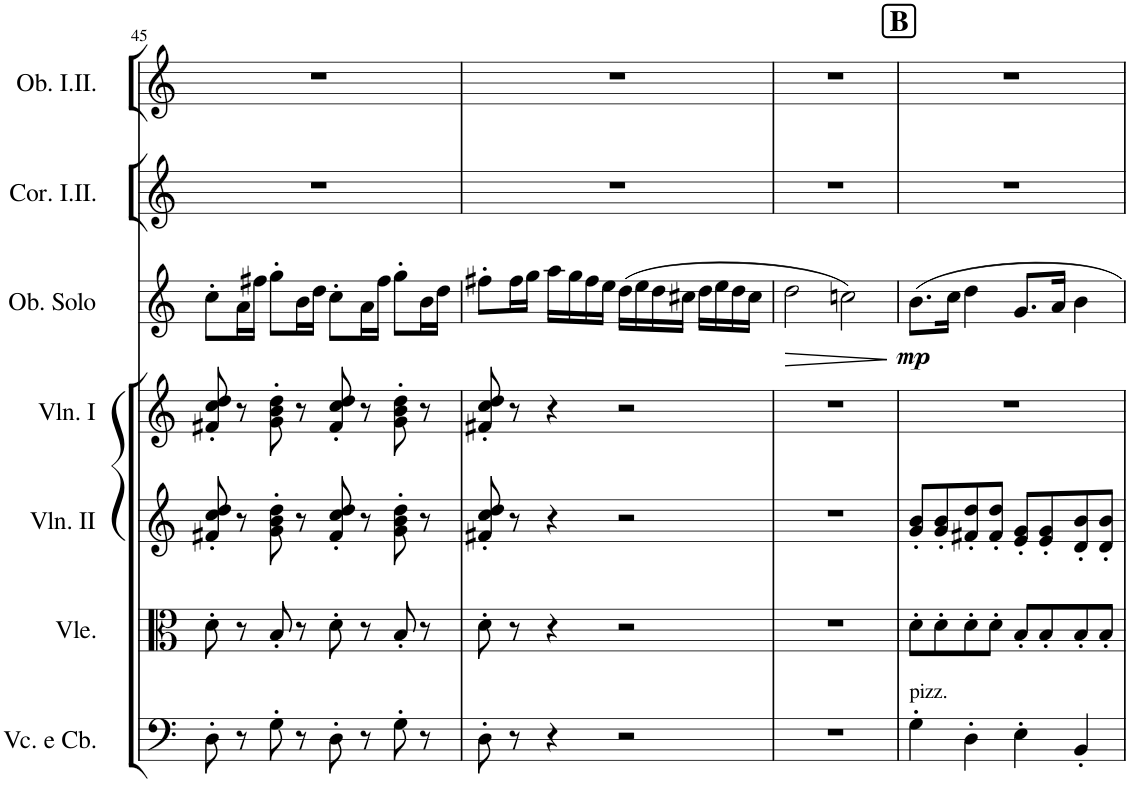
**kern	**kern	**kern	**kern	**kern	**dynam	**kern	**kern
*part7	*part6	*part5	*part4	*part3	*part3	*part2	*part1
*staff7	*staff6	*staff5	*staff4	*staff3	*staff3	*staff2	*staff1
*I"Violoncelli e Bassi *	*I"Viole	*I"Violini II	*I"Violini I	*I"Oboe Solo	*	*I"Corni in C I.II.	*I"Oboi I.II.
*	*I'Vle.	*I'Vln. II	*I'Vln. I	*I'Ob. Solo	*	*I'Cor. I.II.	*I'Ob. I.II.
!!LO:PB:g=z
*clefF4	*clefC3	*clefG2	*clefG2	*clefG2	*	*clefG2	*clefG2
*	*	*	*	*	*	*Trd7c12	*
*k[]	*k[]	*k[]	*k[]	*k[]	*	*k[]	*k[]
*M4/4	*M4/4	*M4/4	*M4/4	*M4/4	*	*M4/4	*M4/4
*met(c)	*met(c)	*met(c)	*met(c)	*met(c)	*	*met(c)	*met(c)
=45	=45	=45	=45	=45	=45	=45	=45
8D'\	8d'\	8f#X/' 8cc/' 8dd/'	8f#X/' 8cc/' 8dd/'	8cc'\L	.	1r	1r
8r	8r	8r	8r	16a\L	.	.	.
.	.	.	.	16ff#X\JJ	.	.	.
8G'\	8B'/	8g\' 8b\' 8dd\'	8g\' 8b\' 8dd\'	8gg'\L	.	.	.
8r	8r	8r	8r	16b\L	.	.	.
.	.	.	.	16dd\JJ	.	.	.
8D'\	8d'\	8f#/' 8cc/' 8dd/'	8f#/' 8cc/' 8dd/'	8cc'\L	.	.	.
8r	8r	8r	8r	16a\L	.	.	.
.	.	.	.	16ff#\JJ	.	.	.
8G'\	8B'/	8g\' 8b\' 8dd\'	8g\' 8b\' 8dd\'	8gg'\L	.	.	.
8r	8r	8r	8r	16b\L	.	.	.
.	.	.	.	16dd\JJ	.	.	.
=46	=46	=46	=46	=46	=46	=46	=46
8D'\	8d'\	8f#X/' 8cc/' 8dd/'	8f#X/' 8cc/' 8dd/'	8ff#X'\L	.	1r	1r
8r	8r	8r	8r	16ff#\L	.	.	.
.	.	.	.	16gg\JJ	.	.	.
4r	4r	4r	4r	16aa\LL	.	.	.
.	.	.	.	16gg\	.	.	.
.	.	.	.	16ff#\	.	.	.
.	.	.	.	16ee\JJ	.	.	.
2r	2r	2r	2r	(16dd\LL	.	.	.
.	.	.	.	16ee\	.	.	.
.	.	.	.	16dd\	.	.	.
.	.	.	.	16cc#X\JJ	.	.	.
.	.	.	.	16dd\LL	.	.	.
.	.	.	.	16ee\	.	.	.
.	.	.	.	16dd\	.	.	.
.	.	.	.	16cc#\JJ	.	.	.
=47	=47	=47	=47	=47	=47	=47	=47
!	!	!	!	!	!LO:HP:b	!	!
1r	1r	1r	1r	2dd\	>	1r	1r
.	.	.	.	2ccn\)	.	.	.
.	.	.	.	.	]	.	.
!!LO:REH:place=s1:a:B:cj:fs=14:t=B
=48	=48	=48	=48	=48	=48	=48	=48
!LO:TX:a:t=pizz.	!	!	!	!	!	!	!
!	!	!	!	!	!LO:DY:b	!	!
4G'\	8d'\L	8g/' 8b/'L	1r	8.b\L	mp	1r	1r
.	8d'\	8g/' 8b/'	.	.	.	.	.
.	.	.	.	16cc\Jk	.	.	.
4D'\	8d'\	8f#X/' 8dd/'	.	4dd\	.	.	.
.	8d'\J	8f#/' 8dd/'J	.	.	.	.	.
4E'\	8B'/L	8e/' 8g/'L	.	8.g/L	.	.	.
.	8B'/	8e/' 8g/'	.	.	.	.	.
.	.	.	.	16a/Jk	.	.	.
4BB'/	8B'/	8d/' 8b/'	.	4b\	.	.	.
.	8B'/J	8d/' 8b/'J	.	.	.	.	.
=	=	=	=	=	=	=	=
*-	*-	*-	*-	*-	*-	*-	*-
